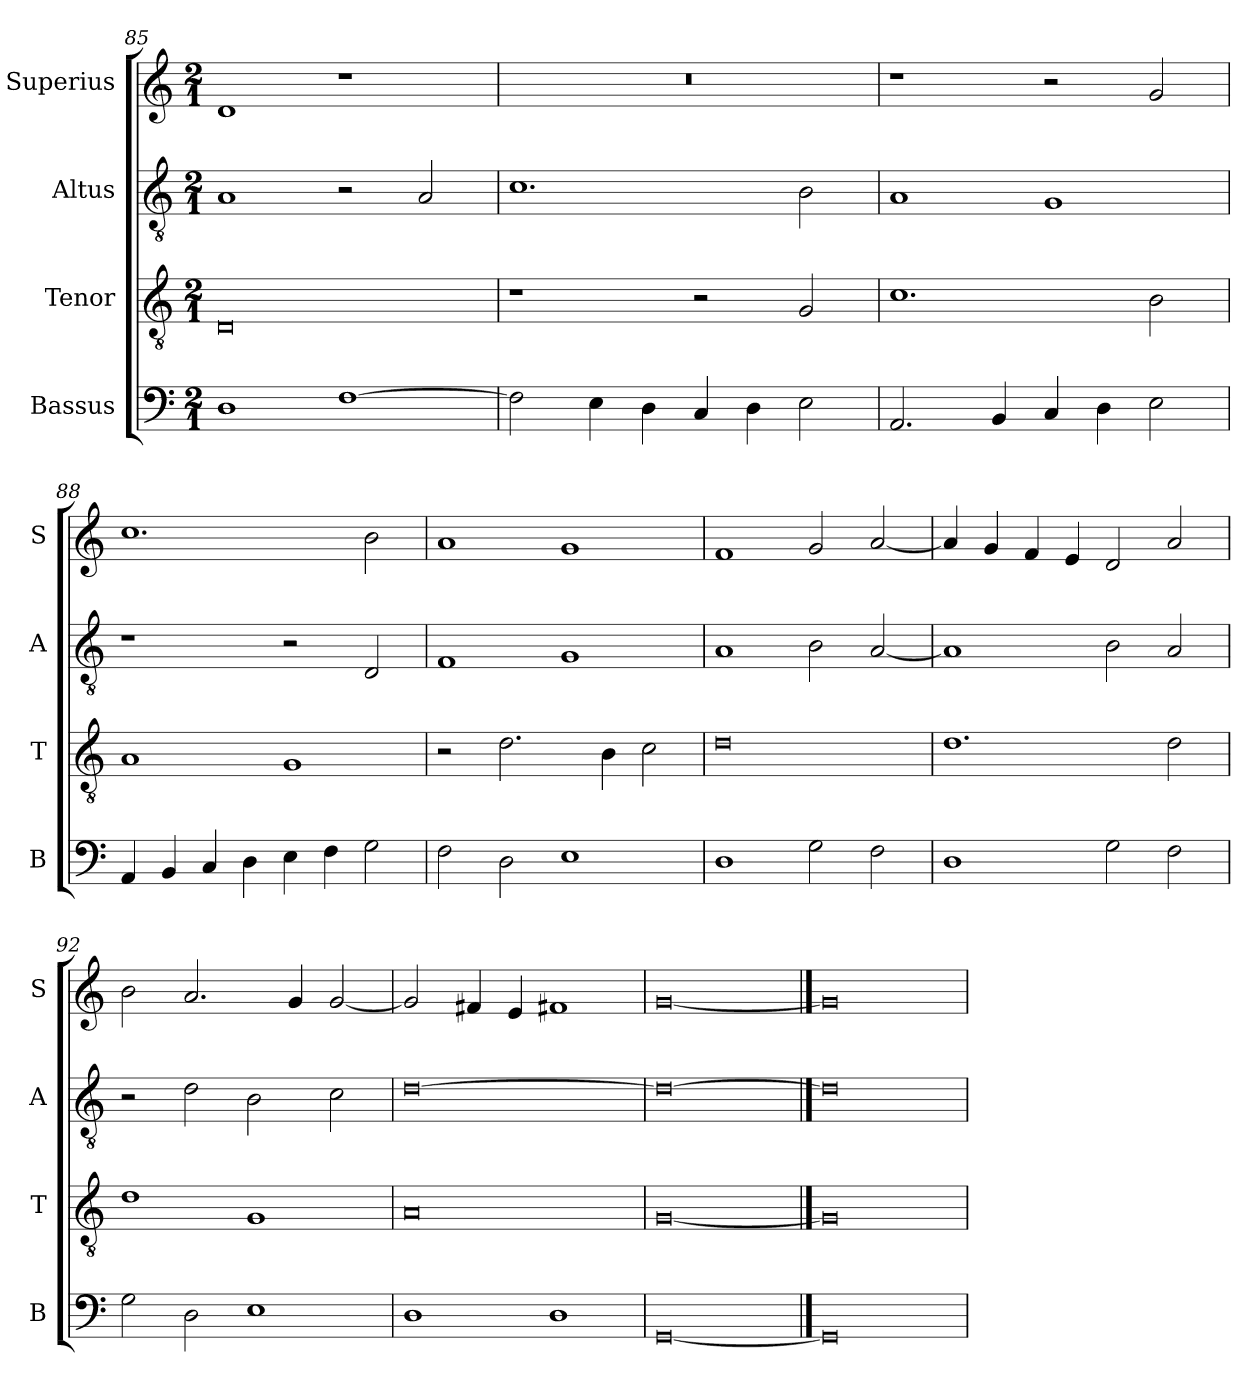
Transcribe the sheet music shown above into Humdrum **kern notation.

**kern	**kern	**kern	**kern
*part4	*part3	*part2	*part1
*staff4	*staff3	*staff2	*staff1
*I"Bassus	*I"Tenor	*I"Altus	*I"Superius
*I'B	*I'T	*I'A	*I'S
*clefF4	*clefGv2	*clefGv2	*clefG2
*k[]	*k[]	*k[]	*k[]
*C:	*C:	*C:	*C:
*M2/1	*M2/1	*M2/1	*M2/1
=85	=85	=85	=85
1D	0D	1A	1d
[1F	.	2r	1r
.	.	2A	.
=86	=86	=86	=86
2F]	1r	1.c	0r
4E	.	.	.
4D	.	.	.
4C	2r	.	.
4D	.	.	.
2E	2G	2B	.
=87	=87	=87	=87
2.AA	1.c	1A	1r
4BB	.	.	.
4C	.	1G	2r
4D	.	.	.
2E	2B	.	2g
=88	=88	=88	=88
4AA	1A	1r	1.cc
4BB	.	.	.
4C	.	.	.
4D	.	.	.
4E	1G	2r	.
4F	.	.	.
2G	.	2D	2b
=89	=89	=89	=89
2F	2r	1F	1a
2D	2.d	.	.
1E	.	1G	1g
.	4B	.	.
.	2c	.	.
=90	=90	=90	=90
1D	0d	1A	1f
2G	.	2B	2g
2F	.	[2A	[2a
=91	=91	=91	=91
1D	1.d	1A]	4a]
.	.	.	4g
.	.	.	4f
.	.	.	4e
2G	.	2B	2d
2F	2d	2A	2a
=92	=92	=92	=92
2G	1d	2r	2b
2D	.	2d	2.a
1E	1G	2B	.
.	.	.	4g
.	.	2c	[2g
=93	=93	=93	=93
1D	0A	[0d	2g]
.	.	.	4f#X
.	.	.	4e
1D	.	.	1f#X
=94	=94	=94	=94
[0GG	[0G	0d_	[0g
==95	==95	==95	==95
0GG]	0G]	0d]	0g]
=	=	=	=
*-	*-	*-	*-
